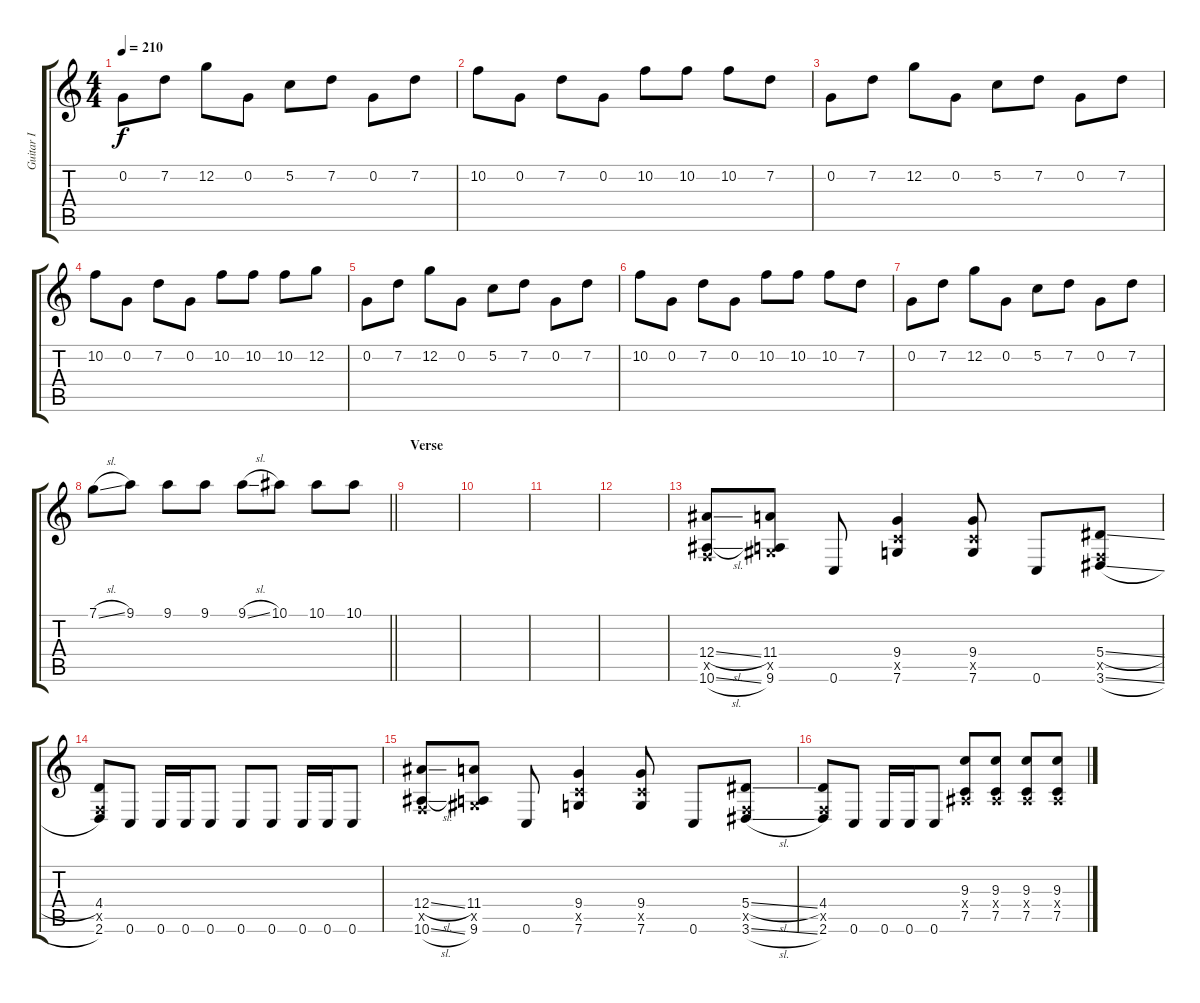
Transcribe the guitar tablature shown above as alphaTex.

\track ("Guitar I" "Guitar I") {instrument distortionguitar}
\staff {score tabs}
\tuning (C4 G3 Eb3 Bb2 F2 C2) {hide}
\ts (4 4)
\tempo 210
\clef g2
\ks c
0.2.8{dy f} 7.2.8 12.2.8 0.2.8 5.2.8 7.2.8 0.2.8 7.2.8 |
10.2.8 0.2.8 7.2.8 0.2.8 10.2.8 10.2.8 10.2.8 7.2.8 |
0.2.8 7.2.8 12.2.8 0.2.8 5.2.8 7.2.8 0.2.8 7.2.8 |
10.2.8 0.2.8 7.2.8 0.2.8 10.2.8 10.2.8 10.2.8 12.2.8 |
0.2.8 7.2.8 12.2.8 0.2.8 5.2.8 7.2.8 0.2.8 7.2.8 |
10.2.8 0.2.8 7.2.8 0.2.8 10.2.8 10.2.8 10.2.8 7.2.8 |
0.2.8 7.2.8 12.2.8 0.2.8 5.2.8 7.2.8 0.2.8 7.2.8 |
\barLineRight lightlight
7.1{sl}.8 9.1.8 9.1.8 9.1.8 9.1{sl}.8 10.1.8 10.1.8 10.1.8 |
\section ("" "Verse")
|
|
|
|
(12.4{sl} 0.5{x} 10.6{sl}).8{balance 1} (11.4 3.5{x} 9.6).8 0.6.8 (9.4 7.5{x} 7.6).4 (9.4 7.5{x} 7.6).8 0.6.8 (5.4{sl} 0.5{x} 3.6{sl}).8 |
(4.4 0.5{x} 2.6).8 0.6.8 0.6.16 0.6.16 0.6.8 0.6.8 0.6.8 0.6.16 0.6.16 0.6.8 |
(12.4{sl} 0.5{x} 10.6{sl}).8 (11.4 3.5{x} 9.6).8 0.6.8 (9.4 7.5{x} 7.6).4 (9.4 7.5{x} 7.6).8 0.6.8 (5.4{sl} 0.5{x} 3.6{sl}).8 |
(4.4 0.5{x} 2.6).8 0.6.8 0.6.16 0.6.16 0.6.8 (9.3 0.4{x} 7.5).8 (9.3 0.4{x} 7.5).8 (9.3 0.4{x} 7.5).8 (9.3 0.4{x} 7.5).8
